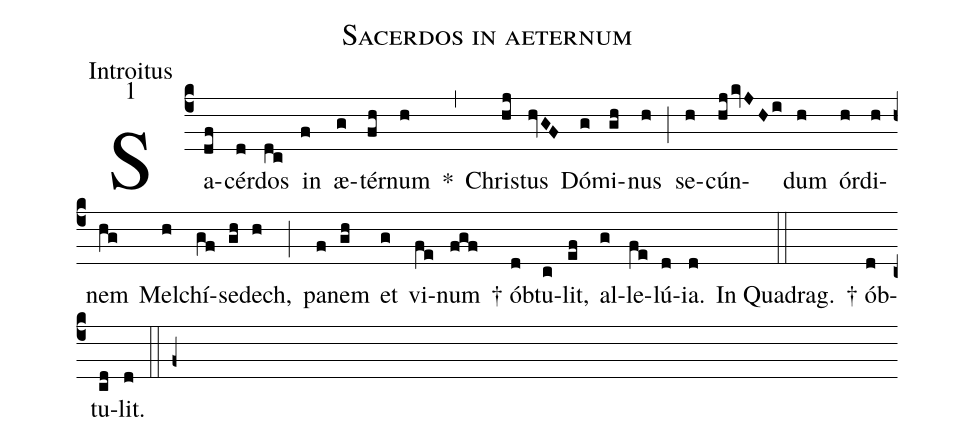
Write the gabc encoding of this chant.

name:Sacerdos in aeternum;
office-part:Introitus;
mode:1;
%%
(c4) Sa(df)cér(d)dos(dc) in(f) æ(g)tér(fh)num(h) *(,) Chris(hj)tus(hvGF) Dó(g)mi(gh)nus(h) (;) se(h)cún(hjkvJHi)dum(h) ór(h)di(h)nem(hg) Mel(h)chí(gf)se(gh)dech,(h) (;) pa(f)nem(gh) et(g) vi(fe)num(fgf) † ób(d)tu(c)lit,(ef) al(g)le(fe)lú(d)ia.(d) {In} Quadrag.(::) † ób(d)tu(cd)lit.(d) (::f+)
